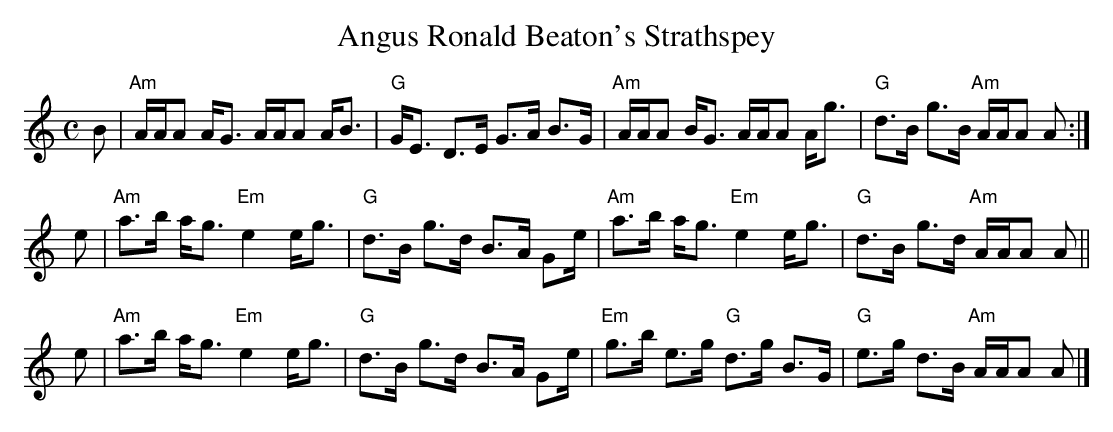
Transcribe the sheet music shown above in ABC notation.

X:1
T: Angus Ronald Beaton's Strathspey
M: C
L: 1/16
K: Am
B2 \
| "Am"AAA2 AG3 AAA2 AB3 | "G"GE3 D3E G3A B3G \
| "Am"AAA2 BG3 AAA2 Ag3 | "G"d3B g3B "Am"AAA2 A2 :|
e2 \
| "Am"a3b ag3 "Em"e4 eg3 | "G"d3B g3d B3A G2e \
| "Am"a3b ag3 "Em"e4 eg3 | "G"d3B g3d "Am"AAA2 A2 ||
e2 \
| "Am"a3b ag3 "Em"e4 eg3 | "G"d3B g3d B3A G2e \
| "Em"g3b e3g "G"d3g B3G | "G"e3g d3B "Am"AAA2 A2 |]
